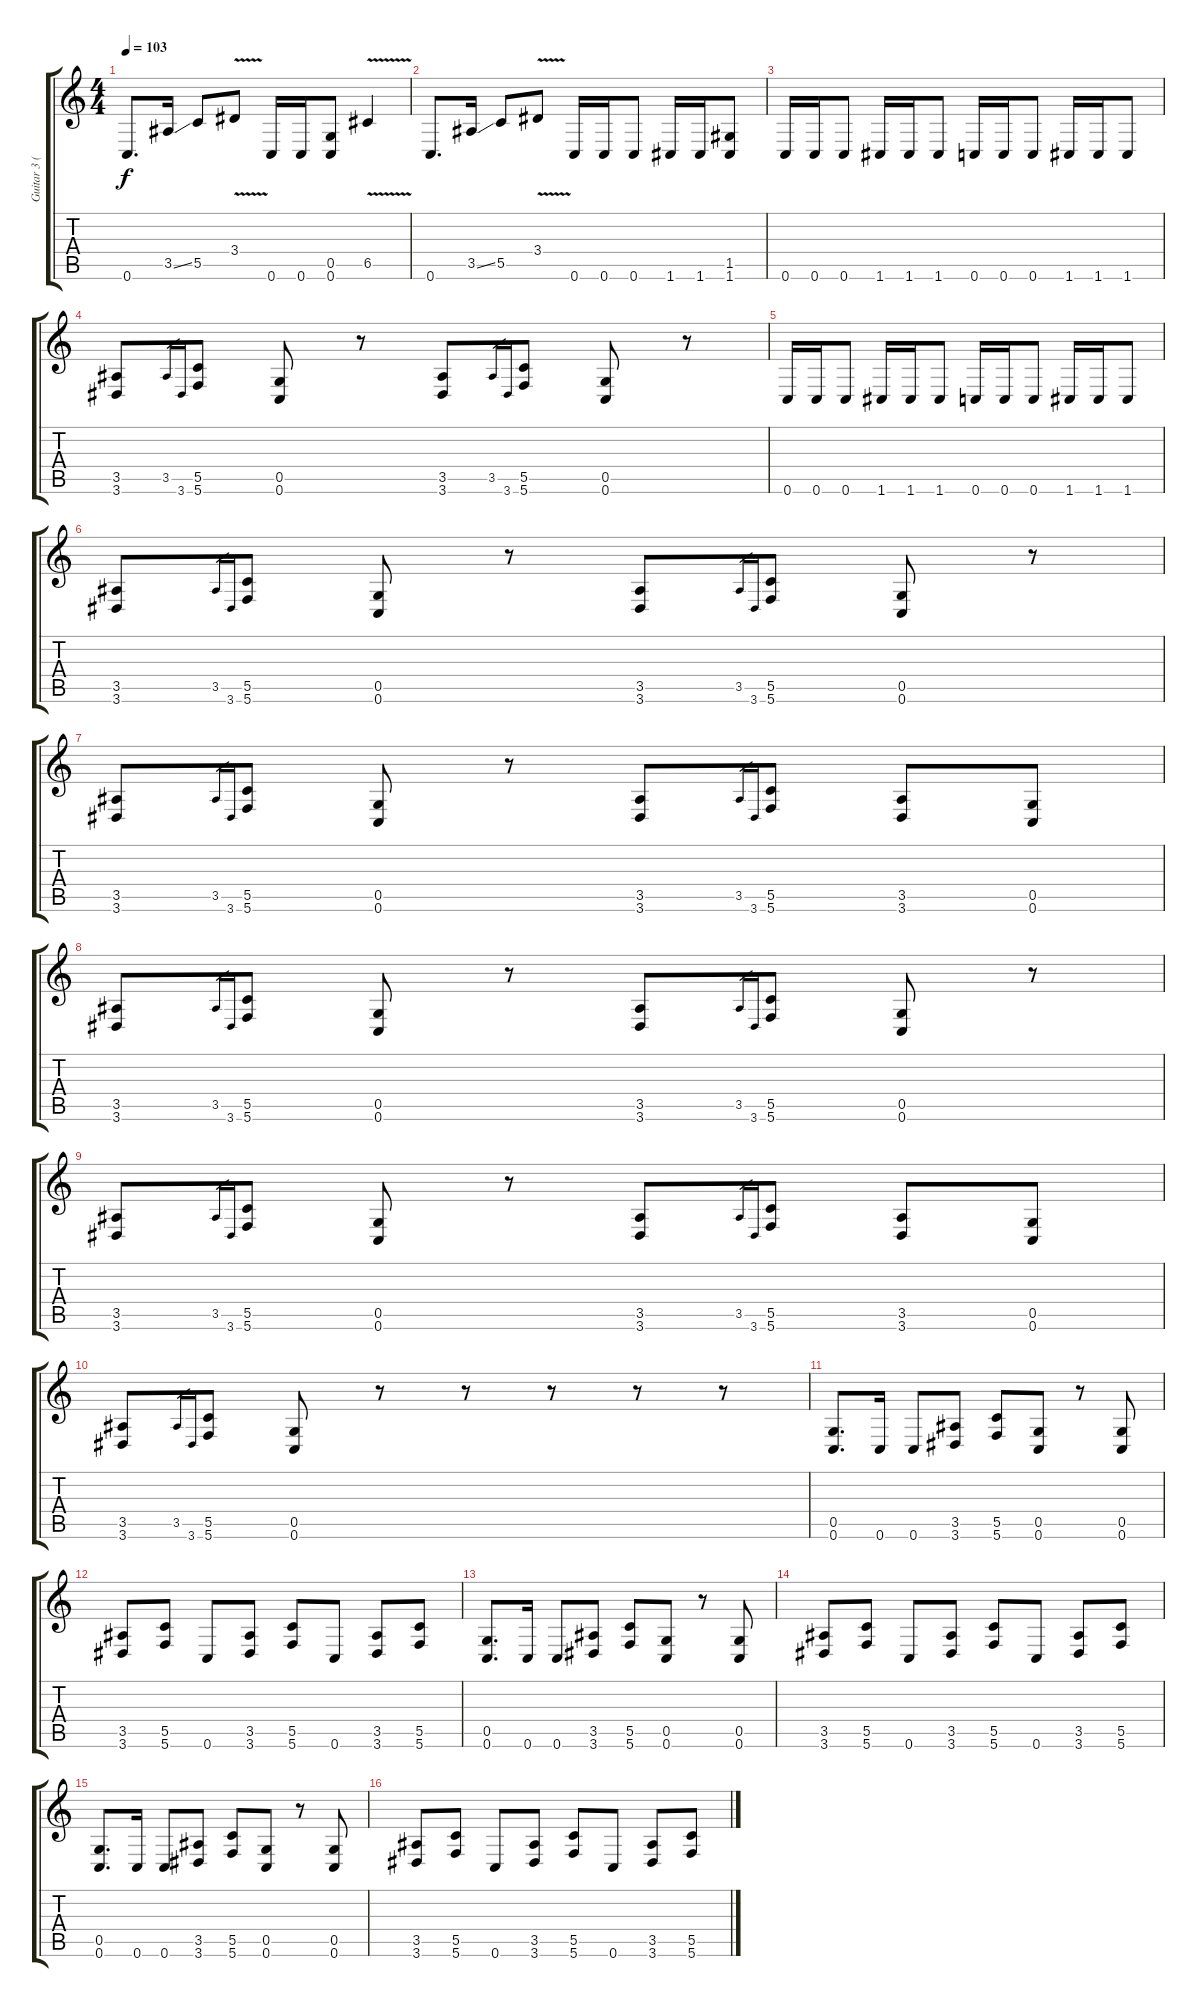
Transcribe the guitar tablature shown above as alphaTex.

\track ("Guitar 3 (Kirk)" "Guitar 3 (") {instrument distortionguitar}
\staff {score tabs}
\tuning (D4 A3 F3 C3 G2 C2) {hide}
\ts (4 4)
\tempo 103
\clef g2
\ks c
0.6.8{d dy f} 3.5{ss}.16 5.5.8 3.4{v}.8 0.6.16 0.6.16 (0.5 0.6).8 6.5{v}.4 |
0.6.8{d} 3.5{ss}.16 5.5.8 3.4{v}.8 0.6.16 0.6.16 0.6.8 1.6.16 1.6.16 (1.5 1.6).8 |
0.6.16 0.6.16 0.6.8 1.6.16 1.6.16 1.6.8 0.6.16 0.6.16 0.6.8 1.6.16 1.6.16 1.6.8 |
(3.5 3.6).8 3.5.16{gr} 3.6.16{gr} (5.5 5.6).8 (0.5 0.6).8 r.8 (3.5 3.6).8 3.5.16{gr} 3.6.16{gr} (5.5 5.6).8 (0.5 0.6).8 r.8 |
0.6.16 0.6.16 0.6.8 1.6.16 1.6.16 1.6.8 0.6.16 0.6.16 0.6.8 1.6.16 1.6.16 1.6.8 |
(3.5 3.6).8 3.5.16{gr} 3.6.16{gr} (5.5 5.6).8 (0.5 0.6).8 r.8 (3.5 3.6).8 3.5.16{gr} 3.6.16{gr} (5.5 5.6).8 (0.5 0.6).8 r.8 |
(3.5 3.6).8 3.5.16{gr} 3.6.16{gr} (5.5 5.6).8 (0.5 0.6).8 r.8 (3.5 3.6).8 3.5.16{gr} 3.6.16{gr} (5.5 5.6).8 (3.5 3.6).8 (0.5 0.6).8 |
(3.5 3.6).8 3.5.16{gr} 3.6.16{gr} (5.5 5.6).8 (0.5 0.6).8 r.8 (3.5 3.6).8 3.5.16{gr} 3.6.16{gr} (5.5 5.6).8 (0.5 0.6).8 r.8 |
(3.5 3.6).8 3.5.16{gr} 3.6.16{gr} (5.5 5.6).8 (0.5 0.6).8 r.8 (3.5 3.6).8 3.5.16{gr} 3.6.16{gr} (5.5 5.6).8 (3.5 3.6).8 (0.5 0.6).8 |
(3.5 3.6).8 3.5.16{gr} 3.6.16{gr} (5.5 5.6).8 (0.5 0.6).8 r.8 r.8 r.8 r.8 r.8 |
(0.5 0.6).8{d} 0.6.16 0.6.8 (3.5 3.6).8 (5.5 5.6).8 (0.5 0.6).8 r.8 (0.5 0.6).8 |
(3.5 3.6).8 (5.5 5.6).8 0.6.8 (3.5 3.6).8 (5.5 5.6).8 0.6.8 (3.5 3.6).8 (5.5 5.6).8 |
(0.5 0.6).8{d} 0.6.16 0.6.8 (3.5 3.6).8 (5.5 5.6).8 (0.5 0.6).8 r.8 (0.5 0.6).8 |
(3.5 3.6).8 (5.5 5.6).8 0.6.8 (3.5 3.6).8 (5.5 5.6).8 0.6.8 (3.5 3.6).8 (5.5 5.6).8 |
(0.5 0.6).8{d} 0.6.16 0.6.8 (3.5 3.6).8 (5.5 5.6).8 (0.5 0.6).8 r.8 (0.5 0.6).8 |
(3.5 3.6).8 (5.5 5.6).8 0.6.8 (3.5 3.6).8 (5.5 5.6).8 0.6.8 (3.5 3.6).8 (5.5 5.6).8
